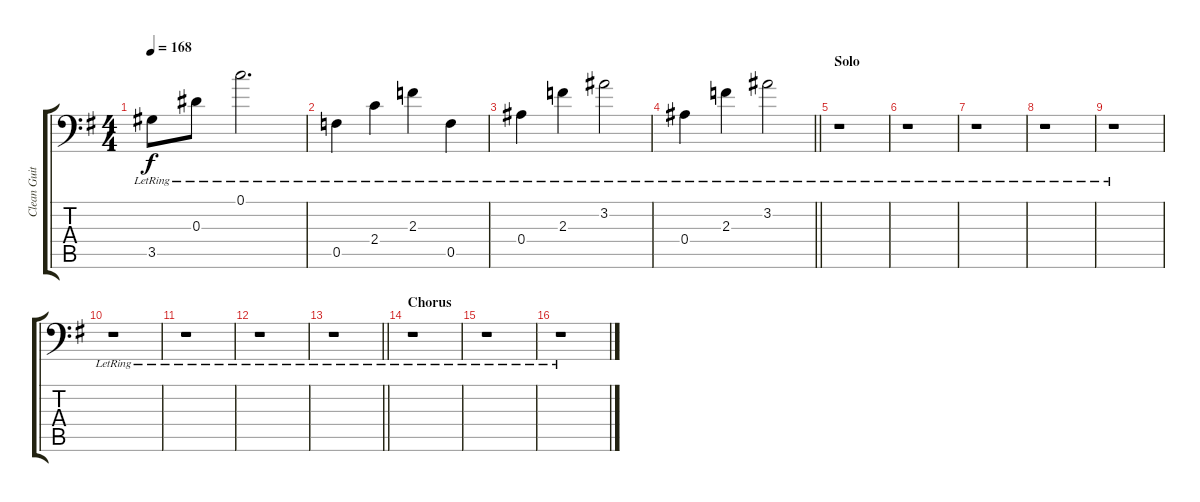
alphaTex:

\track ("Clean Guitar" "Clean Guit") {instrument electricguitarclean}
\staff {score tabs}
\tuning (C4 G3 Eb3 Bb2 F2 Bb1) {hide}
\ts (4 4)
\tempo 168
\clef f4
\ks g
3.5{lr}.8{dy f} 0.3{lr}.8 0.1{lr}.2{d} |
0.5{lr}.4 2.4{lr}.4 2.3{lr}.4 0.5{lr}.4 |
0.4{lr}.4 2.3{lr}.4 3.2{lr}.2 |
\barLineRight lightlight
0.4{lr}.4 2.3{lr}.4 3.2{lr}.2 |
\section ("" "Solo")
r.1 |
r.1 |
r.1 |
r.1 |
r.1 |
r.1 |
r.1 |
r.1 |
\barLineRight lightlight
r.1 |
\section ("" "Chorus")
r.1 |
r.1 |
r.1
